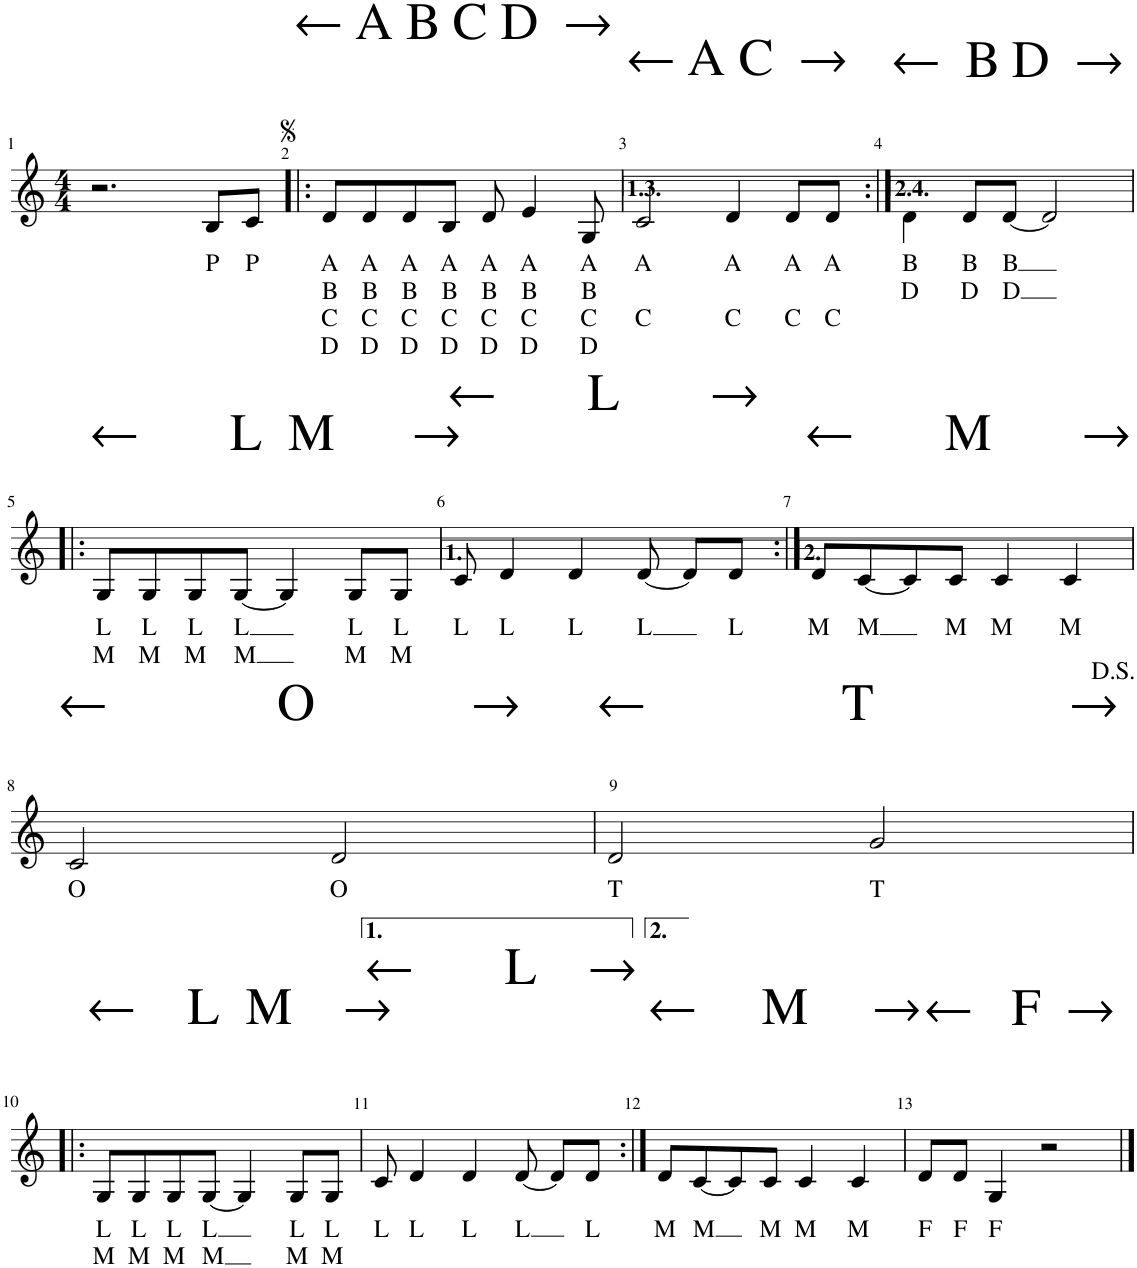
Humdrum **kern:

**kern	**text	**text	**text	**text
*part1	*part1	*part1	*part1	*part1
*staff1	*staff1	*staff1	*staff1	*staff1
*I"Piano	*	*	*	*
*I'Pno.	*	*	*	*
*clefG2	*	*	*	*
*k[]	*	*	*	*
*M4/4	*	*	*	*
=1	=1	=1	=1	=1
2.r	.	.	.	.
!	!LO:LY:b	!	!	!
8B/L	P	.	.	.
!	!LO:LY:b	!	!	!
8c/J	P	.	.	.
=2!|:	=2!|:	=2!|:	=2!|:	=2!|:
!LO:TX:a:t=← A B C D  →	!	!	!	!
!	!LO:LY:b	!LO:LY:b	!LO:LY:b	!LO:LY:b
8d/L	A	B	C	D
!	!LO:LY:b	!LO:LY:b	!LO:LY:b	!LO:LY:b
8d/	A	B	C	D
!	!LO:LY:b	!LO:LY:b	!LO:LY:b	!LO:LY:b
8d/	A	B	C	D
!	!LO:LY:b	!LO:LY:b	!LO:LY:b	!LO:LY:b
8B/J	A	B	C	D
!	!LO:LY:b	!LO:LY:b	!LO:LY:b	!LO:LY:b
8d/	A	B	C	D
!	!LO:LY:b	!LO:LY:b	!LO:LY:b	!LO:LY:b
4e/	A	B	C	D
!	!LO:LY:b	!LO:LY:b	!LO:LY:b	!LO:LY:b
8G/	A	B	C	D
=3	=3	=3	=3	=3
!LO:TX:a:t=← A C  →	!	!	!	!
!	!LO:LY:b	!	!LO:LY:b	!
2c/	A	.	C	.
!	!LO:LY:b	!	!LO:LY:b	!
4d/	A	.	C	.
!	!LO:LY:b	!	!LO:LY:b	!
8d/L	A	.	C	.
!	!LO:LY:b	!	!LO:LY:b	!
8d/J	A	.	C	.
=4:|!	=4:|!	=4:|!	=4:|!	=4:|!
!LO:TX:a:t=←  B D  →	!	!	!	!
!	!LO:LY:b	!LO:LY:b	!	!
4d\	B	D	.	.
!	!LO:LY:b	!LO:LY:b	!	!
8d/L	B	D	.	.
!	!LO:LY:b	!LO:LY:b	!	!
[8d/J	B	D	.	.
2d/]	.	.	.	.
!!LO:LB:g=z
=5!|:	=5!|:	=5!|:	=5!|:	=5!|:
!LO:TX:a:t=←       L  M      →	!	!	!	!
!	!LO:LY:b	!LO:LY:b	!	!
8G/L	L	M	.	.
!	!LO:LY:b	!LO:LY:b	!	!
8G/	L	M	.	.
!	!LO:LY:b	!LO:LY:b	!	!
8G/	L	M	.	.
!	!LO:LY:b	!LO:LY:b	!	!
[8G/J	L	M	.	.
4G/]	.	.	.	.
!	!LO:LY:b	!LO:LY:b	!	!
8G/L	L	M	.	.
!	!LO:LY:b	!LO:LY:b	!	!
8G/J	L	M	.	.
=6	=6	=6	=6	=6
!LO:TX:a:t=←       L       →	!	!	!	!
!	!LO:LY:b	!	!	!
8c/	L	.	.	.
!	!LO:LY:b	!	!	!
4d/	L	.	.	.
!	!LO:LY:b	!	!	!
4d/	L	.	.	.
!	!LO:LY:b	!	!	!
[8d/	L	.	.	.
8d/L]	.	.	.	.
!	!LO:LY:b	!	!	!
8d/J	L	.	.	.
=7:|!	=7:|!	=7:|!	=7:|!	=7:|!
!LO:TX:a:t=←       M       →	!	!	!	!
!	!LO:LY:b	!	!	!
8d/L	M	.	.	.
!	!LO:LY:b	!	!	!
[8c/	M	.	.	.
8c/]	.	.	.	.
!	!LO:LY:b	!	!	!
8c/J	M	.	.	.
!	!LO:LY:b	!	!	!
4c/	M	.	.	.
!	!LO:LY:b	!	!	!
4c/	M	.	.	.
!!LO:LB:g=z
=8	=8	=8	=8	=8
!LO:TX:a:t=←             O            →	!	!	!	!
!	!LO:LY:b	!	!	!
2c/	O	.	.	.
!	!LO:LY:b	!	!	!
2d/	O	.	.	.
=9	=9	=9	=9	=9
!LO:TX:a:t=←               T               →	!	!	!	!
!	!LO:LY:b	!	!	!
2d/	T	.	.	.
!	!LO:LY:b	!	!	!
2g/	T	.	.	.
!!LO:LB:g=z
=10!|:	=10!|:	=10!|:	=10!|:	=10!|:
!LO:TX:a:t=←    L  M    →	!	!	!	!
!	!LO:LY:b	!LO:LY:b	!	!
8G/L	L	M	.	.
!	!LO:LY:b	!LO:LY:b	!	!
8G/	L	M	.	.
!	!LO:LY:b	!LO:LY:b	!	!
8G/	L	M	.	.
!	!LO:LY:b	!LO:LY:b	!	!
[8G/J	L	M	.	.
4G/]	.	.	.	.
!	!LO:LY:b	!LO:LY:b	!	!
8G/L	L	M	.	.
!	!LO:LY:b	!LO:LY:b	!	!
8G/J	L	M	.	.
=11	=11	=11	=11	=11
!LO:TX:a:t=←       L    →	!	!	!	!
!	!LO:LY:b	!	!	!
8c/	L	.	.	.
!	!LO:LY:b	!	!	!
4d/	L	.	.	.
!	!LO:LY:b	!	!	!
4d/	L	.	.	.
!	!LO:LY:b	!	!	!
[8d/	L	.	.	.
8d/L]	.	.	.	.
!	!LO:LY:b	!	!	!
8d/J	L	.	.	.
=12:|!	=12:|!	=12:|!	=12:|!	=12:|!
!LO:TX:a:t=←     M     →	!	!	!	!
!	!LO:LY:b	!	!	!
8d/L	M	.	.	.
!	!LO:LY:b	!	!	!
[8c/	M	.	.	.
8c/]	.	.	.	.
!	!LO:LY:b	!	!	!
8c/J	M	.	.	.
!	!LO:LY:b	!	!	!
4c/	M	.	.	.
!	!LO:LY:b	!	!	!
4c/	M	.	.	.
=13	=13	=13	=13	=13
!LO:TX:a:t=←   F  →	!	!	!	!
!	!LO:LY:b	!	!	!
8d/L	F	.	.	.
!	!LO:LY:b	!	!	!
8d/J	F	.	.	.
!	!LO:LY:b	!	!	!
4G/	F	.	.	.
2r	.	.	.	.
==	==	==	==	==
*-	*-	*-	*-	*-
